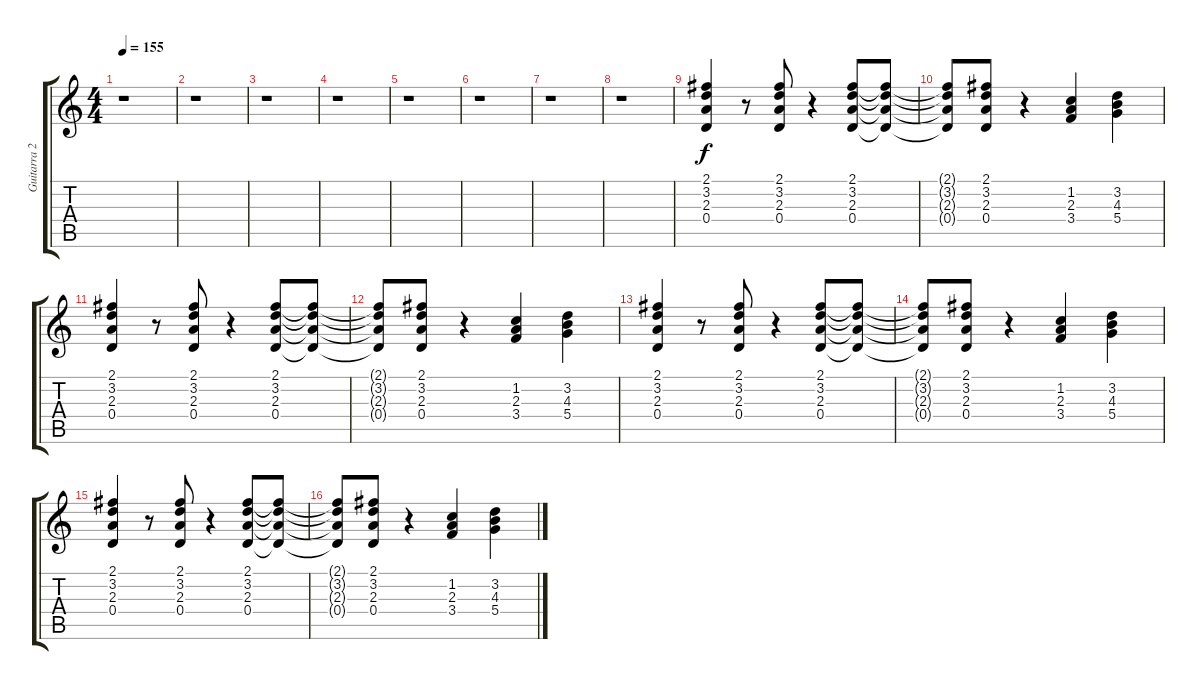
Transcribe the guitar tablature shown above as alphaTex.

\track ("Guitarra 2" "Guitarra 2") {instrument electricguitarclean}
\staff {score tabs}
\tuning (E4 B3 G3 D3 A2 E2) {hide}
\ts (4 4)
\tempo 155
\clef g2
\ks c
r.1{dy f instrument electricguitarclean} |
r.1 |
r.1 |
r.1 |
r.1 |
r.1 |
r.1 |
r.1 |
(2.1 3.2 2.3 0.4).4 r.8 (2.1 3.2 2.3 0.4).8 r.4 (2.1 3.2 2.3 0.4).8 (2.1{t} 3.2{t} 2.3{t} 0.4{t}).8 |
(2.1{t} 3.2{t} 2.3{t} 0.4{t}).8 (2.1 3.2 2.3 0.4).8 r.4 (1.2 2.3 3.4).4 (3.2 4.3 5.4).4 |
(2.1 3.2 2.3 0.4).4 r.8 (2.1 3.2 2.3 0.4).8 r.4 (2.1 3.2 2.3 0.4).8 (2.1{t} 3.2{t} 2.3{t} 0.4{t}).8 |
(2.1{t} 3.2{t} 2.3{t} 0.4{t}).8 (2.1 3.2 2.3 0.4).8 r.4 (1.2 2.3 3.4).4 (3.2 4.3 5.4).4 |
(2.1 3.2 2.3 0.4).4 r.8 (2.1 3.2 2.3 0.4).8 r.4 (2.1 3.2 2.3 0.4).8 (2.1{t} 3.2{t} 2.3{t} 0.4{t}).8 |
(2.1{t} 3.2{t} 2.3{t} 0.4{t}).8 (2.1 3.2 2.3 0.4).8 r.4 (1.2 2.3 3.4).4 (3.2 4.3 5.4).4 |
(2.1 3.2 2.3 0.4).4 r.8 (2.1 3.2 2.3 0.4).8 r.4 (2.1 3.2 2.3 0.4).8 (2.1{t} 3.2{t} 2.3{t} 0.4{t}).8 |
(2.1{t} 3.2{t} 2.3{t} 0.4{t}).8 (2.1 3.2 2.3 0.4).8 r.4 (1.2 2.3 3.4).4 (3.2 4.3 5.4).4
